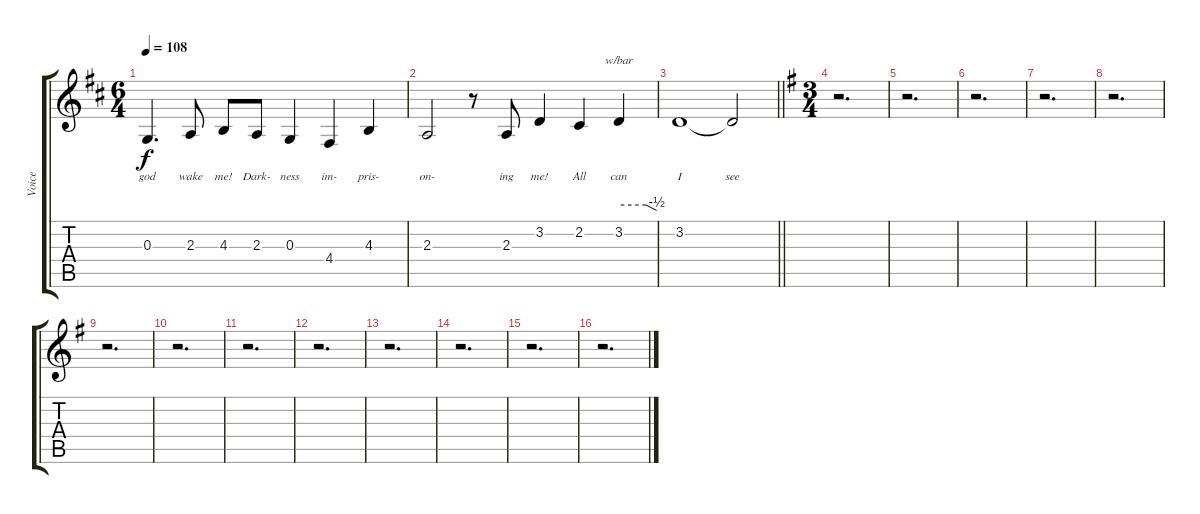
\track ("Voice" "Voice") {instrument lead2sawtooth}
\staff {score tabs}
\tuning (E4 B3 G3 D3 A2 E2) {hide}
\ts (6 4)
\tempo 108
\clef g2
\ks d
0.3.4{d lyrics (0 "god") lyrics (1 "") lyrics (2 "") lyrics (3 "") lyrics (4 "") dy f} 2.3.8{lyrics (0 "wake") lyrics (1 "") lyrics (2 "") lyrics (3 "") lyrics (4 "")} 4.3.8{lyrics (0 "me!") lyrics (1 "") lyrics (2 "") lyrics (3 "") lyrics (4 "")} 2.3.8{lyrics (0 "Dark-") lyrics (1 "") lyrics (2 "") lyrics (3 "") lyrics (4 "")} 0.3.4{lyrics (0 "ness") lyrics (1 "") lyrics (2 "") lyrics (3 "") lyrics (4 "")} 4.4.4{lyrics (0 "im-") lyrics (1 "") lyrics (2 "") lyrics (3 "") lyrics (4 "")} 4.3.4{lyrics (0 "pris-") lyrics (1 "") lyrics (2 "") lyrics (3 "") lyrics (4 "")} |
2.3.2{lyrics (0 "on-") lyrics (1 "") lyrics (2 "") lyrics (3 "") lyrics (4 "")} r.8 2.3.8{lyrics (0 "ing") lyrics (1 "") lyrics (2 "") lyrics (3 "") lyrics (4 "")} 3.2.4{lyrics (0 "me!") lyrics (1 "") lyrics (2 "") lyrics (3 "") lyrics (4 "")} 2.2.4{lyrics (0 "All") lyrics (1 "") lyrics (2 "") lyrics (3 "") lyrics (4 "")} 3.2.4{tbe (custom default 0 0 43 0 60 -2) lyrics (0 "can") lyrics (1 "") lyrics (2 "") lyrics (3 "") lyrics (4 "")} |
\barLineRight lightlight
3.2.1{lyrics (0 "I") lyrics (1 "") lyrics (2 "") lyrics (3 "") lyrics (4 "") volume 6} 3.2{t}.2{lyrics (0 "see") lyrics (1 "") lyrics (2 "") lyrics (3 "") lyrics (4 "")} |
\ts (3 4)
\ks g
r.2{d} |
r.2{d} |
r.2{d} |
r.2{d} |
r.2{d} |
r.2{d} |
r.2{d} |
r.2{d} |
r.2{d} |
r.2{d} |
r.2{d} |
r.2{d} |
r.2{d}
